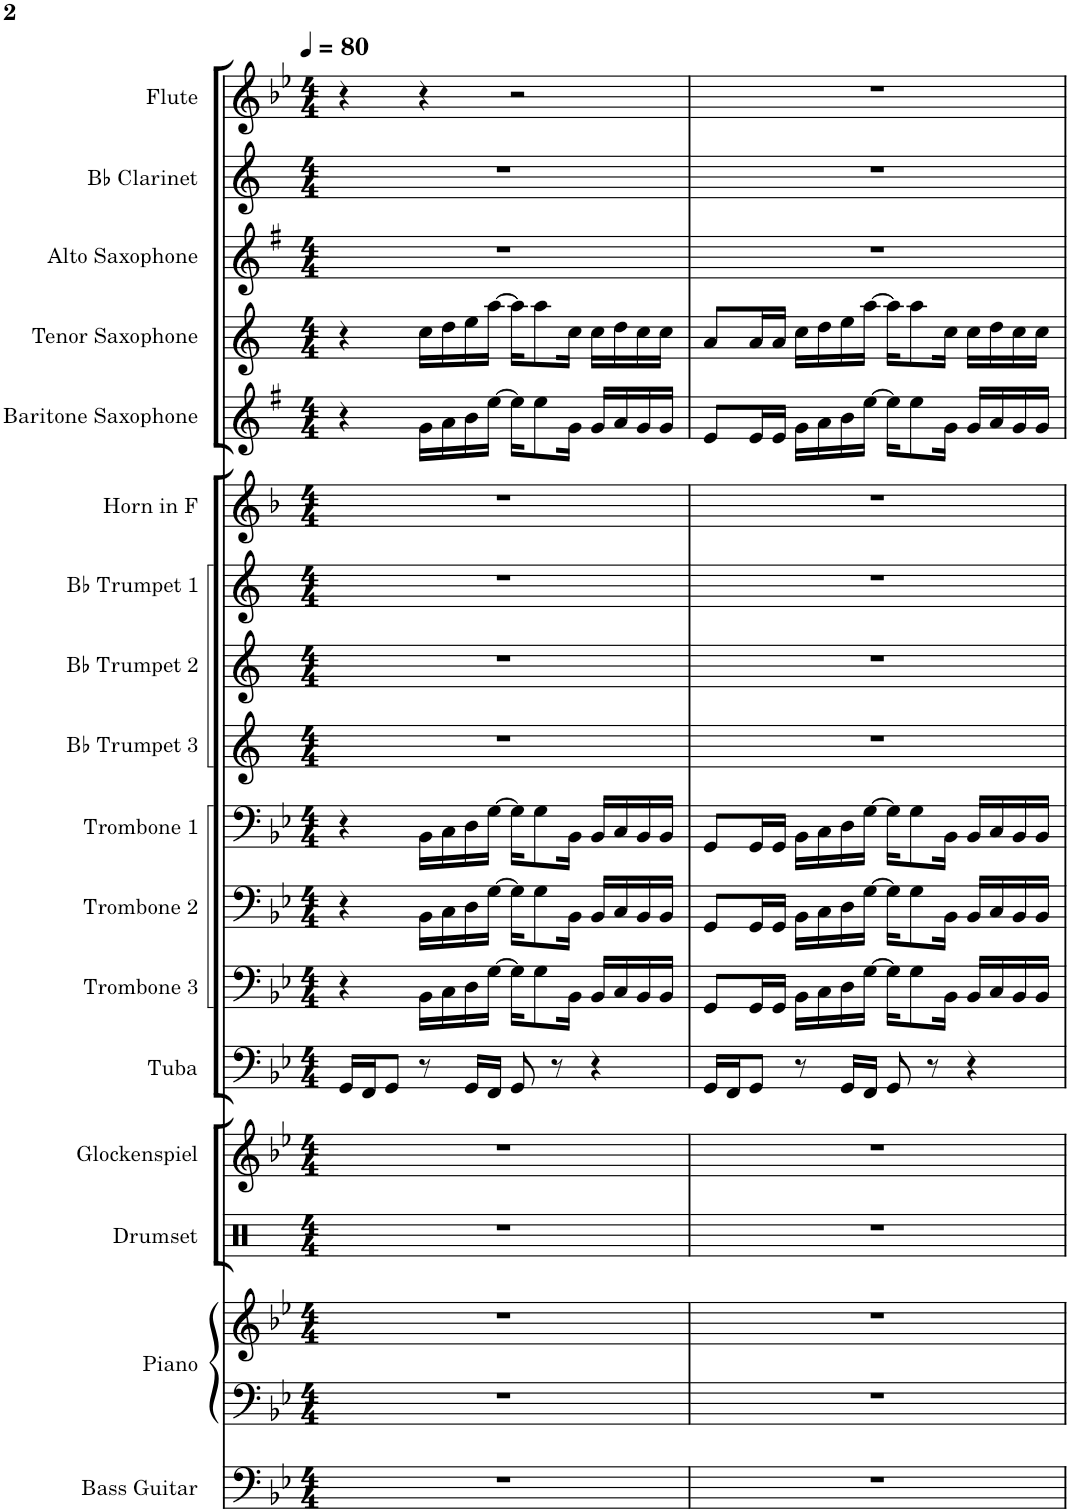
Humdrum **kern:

**kern	**kern	**kern	**kern	**kern	**kern	**kern	**kern	**kern	**kern	**kern	**kern	**kern	**kern	**kern	**kern	**kern	**kern
*part17	*part16	*part16	*part15	*part14	*part13	*part12	*part11	*part10	*part9	*part8	*part7	*part6	*part5	*part4	*part3	*part2	*part1
*staff18	*staff17	*staff16	*staff15	*staff14	*staff13	*staff12	*staff11	*staff10	*staff9	*staff8	*staff7	*staff6	*staff5	*staff4	*staff3	*staff2	*staff1
*I"Bass Guitar	*I"Piano	*	*I"Drumset	*I"Glockenspiel	*I"Tuba	*I"Trombone 3	*I"Trombone 2	*I"Trombone 1	*I"Bb Trumpet 3	*I"Bb Trumpet 2	*I"Bb Trumpet 1	*I"Horn in F	*I"Baritone Saxophone	*I"Tenor Saxophone	*I"Alto Saxophone	*I"Bb Clarinet	*I"Flute
*I'B. Guit.	*I'Pno.	*	*I'D. Set	*I'Glock.	*I'Tba.	*I'Tbn. 3	*I'Tbn. 2	*I'Tbn. 1	*I'Bb Tpt. 3	*I'Bb Tpt. 2	*I'Bb Tpt. 1	*	*I'Bar. Sax.	*I'T. Sax.	*I'A. Sax.	*I'Bb Cl.	*I'Fl.
*clefF4	*clefF4	*clefG2	*clefX	*clefG2	*clefF4	*clefF4	*clefF4	*clefF4	*clefG2	*clefG2	*clefG2	*clefG2	*clefG2	*clefG2	*clefG2	*clefG2	*clefG2
*Trd7c12	*	*	*	*Trd-14c-24	*	*	*	*	*Trd1c2	*Trd1c2	*Trd1c2	*Trd4c7	*Trd12c21	*Trd8c14	*Trd5c9	*Trd1c2	*
*k[b-e-]	*k[b-e-]	*k[b-e-]	*k[]	*k[b-e-]	*k[b-e-]	*k[b-e-]	*k[b-e-]	*k[b-e-]	*k[]	*k[]	*k[]	*k[b-]	*k[f#]	*k[]	*k[f#]	*k[]	*k[b-e-]
*M4/4	*M4/4	*M4/4	*M4/4	*M4/4	*M4/4	*M4/4	*M4/4	*M4/4	*M4/4	*M4/4	*M4/4	*M4/4	*M4/4	*M4/4	*M4/4	*M4/4	*M4/4
*MM80	*MM80	*MM80	*MM80	*MM80	*MM80	*MM80	*MM80	*MM80	*MM80	*MM80	*MM80	*MM80	*MM80	*MM80	*MM80	*MM80	*MM80
=1	=1	=1	=1	=1	=1	=1	=1	=1	=1	=1	=1	=1	=1	=1	=1	=1	=1
1r	1r	1r	1r	1r	16GG/LL	4r	4r	4r	1r	1r	1r	1r	4r	4r	1r	1r	4r
.	.	.	.	.	16FF/J	.	.	.	.	.	.	.	.	.	.	.	.
.	.	.	.	.	8GG/J	.	.	.	.	.	.	.	.	.	.	.	.
.	.	.	.	.	8r	16BB-\LL	16BB-\LL	16BB-\LL	.	.	.	.	16g\LL	16cc\LL	.	.	4r
.	.	.	.	.	.	16C\	16C\	16C\	.	.	.	.	16a\	16dd\	.	.	.
.	.	.	.	.	16GG/LL	16D\	16D\	16D\	.	.	.	.	16b\	16ee\	.	.	.
.	.	.	.	.	16FF/JJ	[16G\JJ	[16G\JJ	[16G\JJ	.	.	.	.	[16ee\JJ	[16aa\JJ	.	.	.
.	.	.	.	.	8GG/	16G\KL]	16G\KL]	16G\KL]	.	.	.	.	16ee\KL]	16aa\KL]	.	.	2r
.	.	.	.	.	.	8G\	8G\	8G\	.	.	.	.	8ee\	8aa\	.	.	.
.	.	.	.	.	8r	.	.	.	.	.	.	.	.	.	.	.	.
.	.	.	.	.	.	16BB-\Jk	16BB-\Jk	16BB-\Jk	.	.	.	.	16g\Jk	16cc\Jk	.	.	.
.	.	.	.	.	4r	16BB-/LL	16BB-/LL	16BB-/LL	.	.	.	.	16g/LL	16cc\LL	.	.	.
.	.	.	.	.	.	16C/	16C/	16C/	.	.	.	.	16a/	16dd\	.	.	.
.	.	.	.	.	.	16BB-/	16BB-/	16BB-/	.	.	.	.	16g/	16cc\	.	.	.
.	.	.	.	.	.	16BB-/JJ	16BB-/JJ	16BB-/JJ	.	.	.	.	16g/JJ	16cc\JJ	.	.	.
=2	=2	=2	=2	=2	=2	=2	=2	=2	=2	=2	=2	=2	=2	=2	=2	=2	=2
1r	1r	1r	1r	1r	16GG/LL	8GG/L	8GG/L	8GG/L	1r	1r	1r	1r	8e/L	8a/L	1r	1r	1r
.	.	.	.	.	16FF/J	.	.	.	.	.	.	.	.	.	.	.	.
.	.	.	.	.	8GG/J	16GG/L	16GG/L	16GG/L	.	.	.	.	16e/L	16a/L	.	.	.
.	.	.	.	.	.	16GG/JJ	16GG/JJ	16GG/JJ	.	.	.	.	16e/JJ	16a/JJ	.	.	.
.	.	.	.	.	8r	16BB-\LL	16BB-\LL	16BB-\LL	.	.	.	.	16g\LL	16cc\LL	.	.	.
.	.	.	.	.	.	16C\	16C\	16C\	.	.	.	.	16a\	16dd\	.	.	.
.	.	.	.	.	16GG/LL	16D\	16D\	16D\	.	.	.	.	16b\	16ee\	.	.	.
.	.	.	.	.	16FF/JJ	[16G\JJ	[16G\JJ	[16G\JJ	.	.	.	.	[16ee\JJ	[16aa\JJ	.	.	.
.	.	.	.	.	8GG/	16G\KL]	16G\KL]	16G\KL]	.	.	.	.	16ee\KL]	16aa\KL]	.	.	.
.	.	.	.	.	.	8G\	8G\	8G\	.	.	.	.	8ee\	8aa\	.	.	.
.	.	.	.	.	8r	.	.	.	.	.	.	.	.	.	.	.	.
.	.	.	.	.	.	16BB-\Jk	16BB-\Jk	16BB-\Jk	.	.	.	.	16g\Jk	16cc\Jk	.	.	.
.	.	.	.	.	4r	16BB-/LL	16BB-/LL	16BB-/LL	.	.	.	.	16g/LL	16cc\LL	.	.	.
.	.	.	.	.	.	16C/	16C/	16C/	.	.	.	.	16a/	16dd\	.	.	.
.	.	.	.	.	.	16BB-/	16BB-/	16BB-/	.	.	.	.	16g/	16cc\	.	.	.
.	.	.	.	.	.	16BB-/JJ	16BB-/JJ	16BB-/JJ	.	.	.	.	16g/JJ	16cc\JJ	.	.	.
=	=	=	=	=	=	=	=	=	=	=	=	=	=	=	=	=	=
*-	*-	*-	*-	*-	*-	*-	*-	*-	*-	*-	*-	*-	*-	*-	*-	*-	*-
